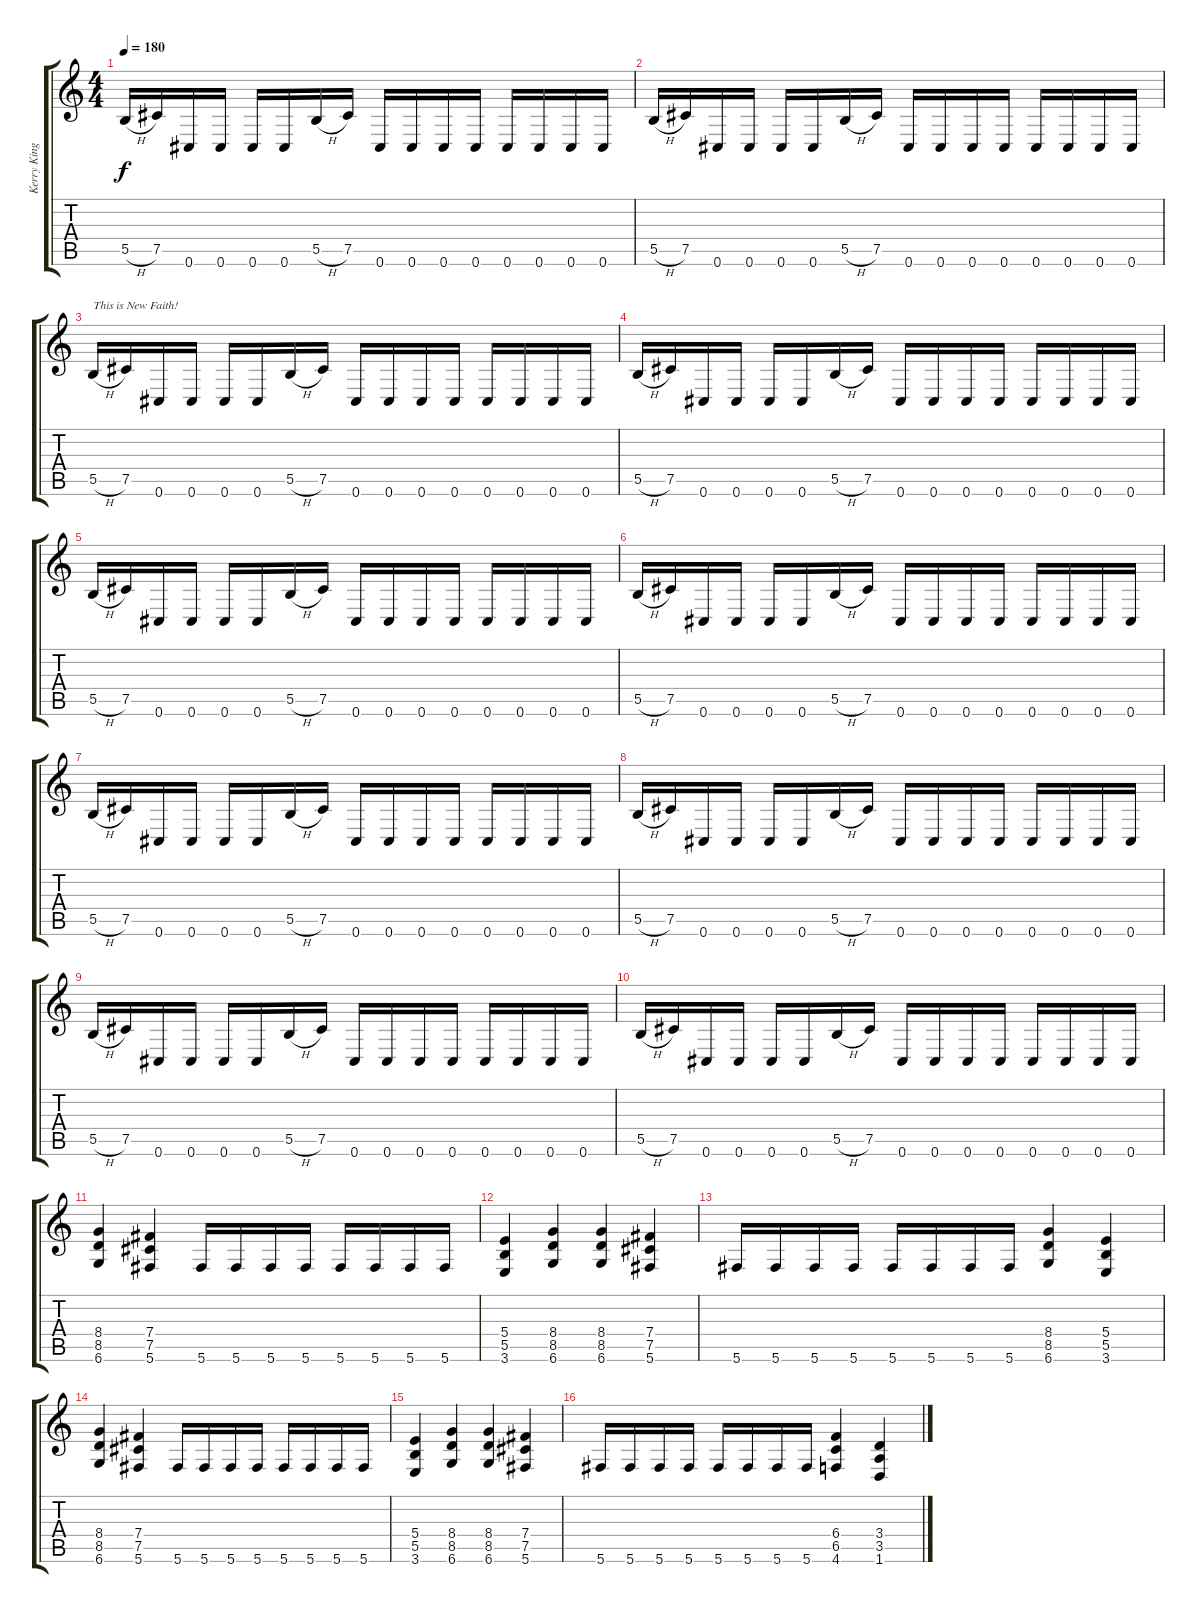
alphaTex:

\track ("Kerry King" "Kerry King") {instrument distortionguitar}
\staff {score tabs}
\tuning (Db4 Ab3 E3 B2 Gb2 Db2) {hide}
\ts (4 4)
\tempo 180
\clef g2
\ks c
5.5{h}.16{dy f} 7.5.16 0.6.16 0.6.16 0.6.16 0.6.16 5.5{h}.16 7.5.16 0.6.16 0.6.16 0.6.16 0.6.16 0.6.16 0.6.16 0.6.16 0.6.16 |
5.5{h}.16 7.5.16 0.6.16 0.6.16 0.6.16 0.6.16 5.5{h}.16 7.5.16 0.6.16 0.6.16 0.6.16 0.6.16 0.6.16 0.6.16 0.6.16 0.6.16 |
5.5{h}.16{txt "This is New Faith!"} 7.5.16 0.6.16 0.6.16 0.6.16 0.6.16 5.5{h}.16 7.5.16 0.6.16 0.6.16 0.6.16 0.6.16 0.6.16 0.6.16 0.6.16 0.6.16 |
5.5{h}.16 7.5.16 0.6.16 0.6.16 0.6.16 0.6.16 5.5{h}.16 7.5.16 0.6.16 0.6.16 0.6.16 0.6.16 0.6.16 0.6.16 0.6.16 0.6.16 |
5.5{h}.16 7.5.16 0.6.16 0.6.16 0.6.16 0.6.16 5.5{h}.16 7.5.16 0.6.16 0.6.16 0.6.16 0.6.16 0.6.16 0.6.16 0.6.16 0.6.16 |
5.5{h}.16 7.5.16 0.6.16 0.6.16 0.6.16 0.6.16 5.5{h}.16 7.5.16 0.6.16 0.6.16 0.6.16 0.6.16 0.6.16 0.6.16 0.6.16 0.6.16 |
5.5{h}.16 7.5.16 0.6.16 0.6.16 0.6.16 0.6.16 5.5{h}.16 7.5.16 0.6.16 0.6.16 0.6.16 0.6.16 0.6.16 0.6.16 0.6.16 0.6.16 |
5.5{h}.16 7.5.16 0.6.16 0.6.16 0.6.16 0.6.16 5.5{h}.16 7.5.16 0.6.16 0.6.16 0.6.16 0.6.16 0.6.16 0.6.16 0.6.16 0.6.16 |
5.5{h}.16 7.5.16 0.6.16 0.6.16 0.6.16 0.6.16 5.5{h}.16 7.5.16 0.6.16 0.6.16 0.6.16 0.6.16 0.6.16 0.6.16 0.6.16 0.6.16 |
5.5{h}.16 7.5.16 0.6.16 0.6.16 0.6.16 0.6.16 5.5{h}.16 7.5.16 0.6.16 0.6.16 0.6.16 0.6.16 0.6.16 0.6.16 0.6.16 0.6.16 |
(8.4 8.5 6.6).4 (7.4 7.5 5.6).4 5.6.16 5.6.16 5.6.16 5.6.16 5.6.16 5.6.16 5.6.16 5.6.16 |
(5.4 5.5 3.6).4 (8.4 8.5 6.6).4 (8.4 8.5 6.6).4 (7.4 7.5 5.6).4 |
5.6.16 5.6.16 5.6.16 5.6.16 5.6.16 5.6.16 5.6.16 5.6.16 (8.4 8.5 6.6).4 (5.4 5.5 3.6).4 |
(8.4 8.5 6.6).4 (7.4 7.5 5.6).4 5.6.16 5.6.16 5.6.16 5.6.16 5.6.16 5.6.16 5.6.16 5.6.16 |
(5.4 5.5 3.6).4 (8.4 8.5 6.6).4 (8.4 8.5 6.6).4 (7.4 7.5 5.6).4 |
5.6.16 5.6.16 5.6.16 5.6.16 5.6.16 5.6.16 5.6.16 5.6.16 (6.4 6.5 4.6).4 (3.4 3.5 1.6).4
